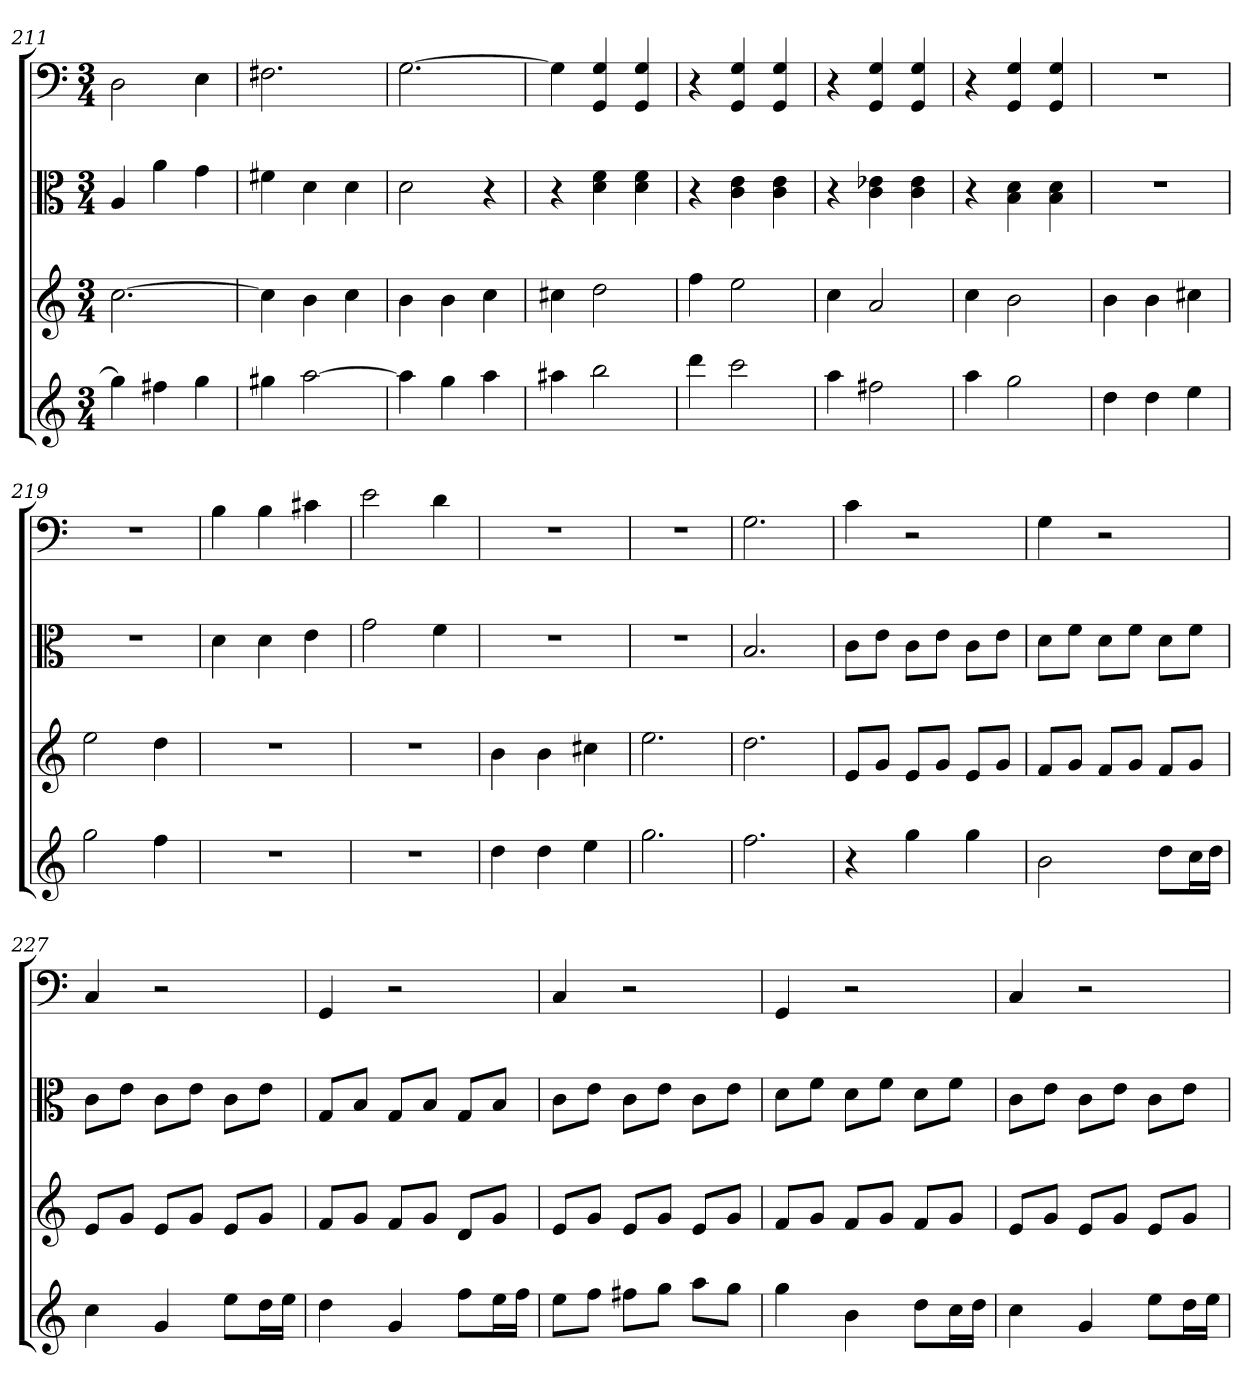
**kern	**kern	**kern	**kern
*part4	*part3	*part2	*part1
*staff4	*staff3	*staff2	*staff1
*	*	*clefC3	*clefF4
*k[]	*k[]	*k[]	*k[]
*C:	*C:	*C:	*C:
*M3/4	*M3/4	*M3/4	*M3/4
=211	=211	=211	=211
4gg]	[2.cc	4A	2D
4ff#X	.	4a	.
4gg	.	4g	4E
=212	=212	=212	=212
4gg#X	4cc]	4f#X	2.F#X
[2aa	4b	4d	.
.	4cc	4d	.
=213	=213	=213	=213
4aa]	4b	2d	[2.G
4gg	4b	.	.
4aa	4cc	4r	.
=214	=214	=214	=214
4aa#X	4cc#X	4r	4G]
2bb	2dd	4d 4f	4GG 4G
.	.	4d 4f	4GG 4G
=215	=215	=215	=215
4ddd	4ff	4r	4r
2ccc	2ee	4c 4e	4GG 4G
.	.	4c 4e	4GG 4G
=216	=216	=216	=216
4aa	4cc	4r	4r
2ff#X	2a	4c 4e-X	4GG 4G
.	.	4c 4e-	4GG 4G
=217	=217	=217	=217
4aa	4cc	4r	4r
2gg	2b	4B 4d	4GG 4G
.	.	4B 4d	4GG 4G
=218	=218	=218	=218
4dd	4b	2.r	2.r
4dd	4b	.	.
4ee	4cc#X	.	.
=219	=219	=219	=219
2gg	2ee	2.r	2.r
4ff	4dd	.	.
=220	=220	=220	=220
2.r	2.r	4d	4B
.	.	4d	4B
.	.	4e	4c#X
=221	=221	=221	=221
2.r	2.r	2g	2e
.	.	4f	4d
=222	=222	=222	=222
4dd	4b	2.r	2.r
4dd	4b	.	.
4ee	4cc#X	.	.
=223	=223	=223	=223
2.gg	2.ee	2.r	2.r
=224	=224	=224	=224
2.ff	2.dd	2.B	2.G
=225	=225	=225	=225
4r	8eL	8c\L	4c
.	8gJ	8e\J	.
4gg	8eL	8c\L	2r
.	8gJ	8e\J	.
4gg	8eL	8c\L	.
.	8gJ	8e\J	.
=226	=226	=226	=226
2b	8fL	8d\L	4G
.	8gJ	8f\J	.
.	8fL	8d\L	2r
.	8gJ	8f\J	.
8ddL	8fL	8d\L	.
16ccL	8gJ	8f\J	.
16ddJJ	.	.	.
=227	=227	=227	=227
4cc	8eL	8c\L	4C
.	8gJ	8e\J	.
4g	8eL	8c\L	2r
.	8gJ	8e\J	.
8eeL	8eL	8c\L	.
16ddL	8gJ	8e\J	.
16eeJJ	.	.	.
=228	=228	=228	=228
4dd	8fL	8G/L	4GG
.	8gJ	8B/J	.
4g	8fL	8G/L	2r
.	8gJ	8B/J	.
8ffL	8dL	8G/L	.
16eeL	8gJ	8B/J	.
16ffJJ	.	.	.
=229	=229	=229	=229
8eeL	8eL	8c\L	4C
8ffJ	8gJ	8e\J	.
8ff#XL	8eL	8c\L	2r
8ggJ	8gJ	8e\J	.
8aaL	8eL	8c\L	.
8ggJ	8gJ	8e\J	.
=230	=230	=230	=230
4gg	8fL	8d\L	4GG
.	8gJ	8f\J	.
4b	8fL	8d\L	2r
.	8gJ	8f\J	.
8ddL	8fL	8d\L	.
16ccL	8gJ	8f\J	.
16ddJJ	.	.	.
=231	=231	=231	=231
4cc	8eL	8c\L	4C
.	8gJ	8e\J	.
4g	8eL	8c\L	2r
.	8gJ	8e\J	.
8eeL	8eL	8c\L	.
16ddL	8gJ	8e\J	.
16eeJJ	.	.	.
=	=	=	=
*-	*-	*-	*-
